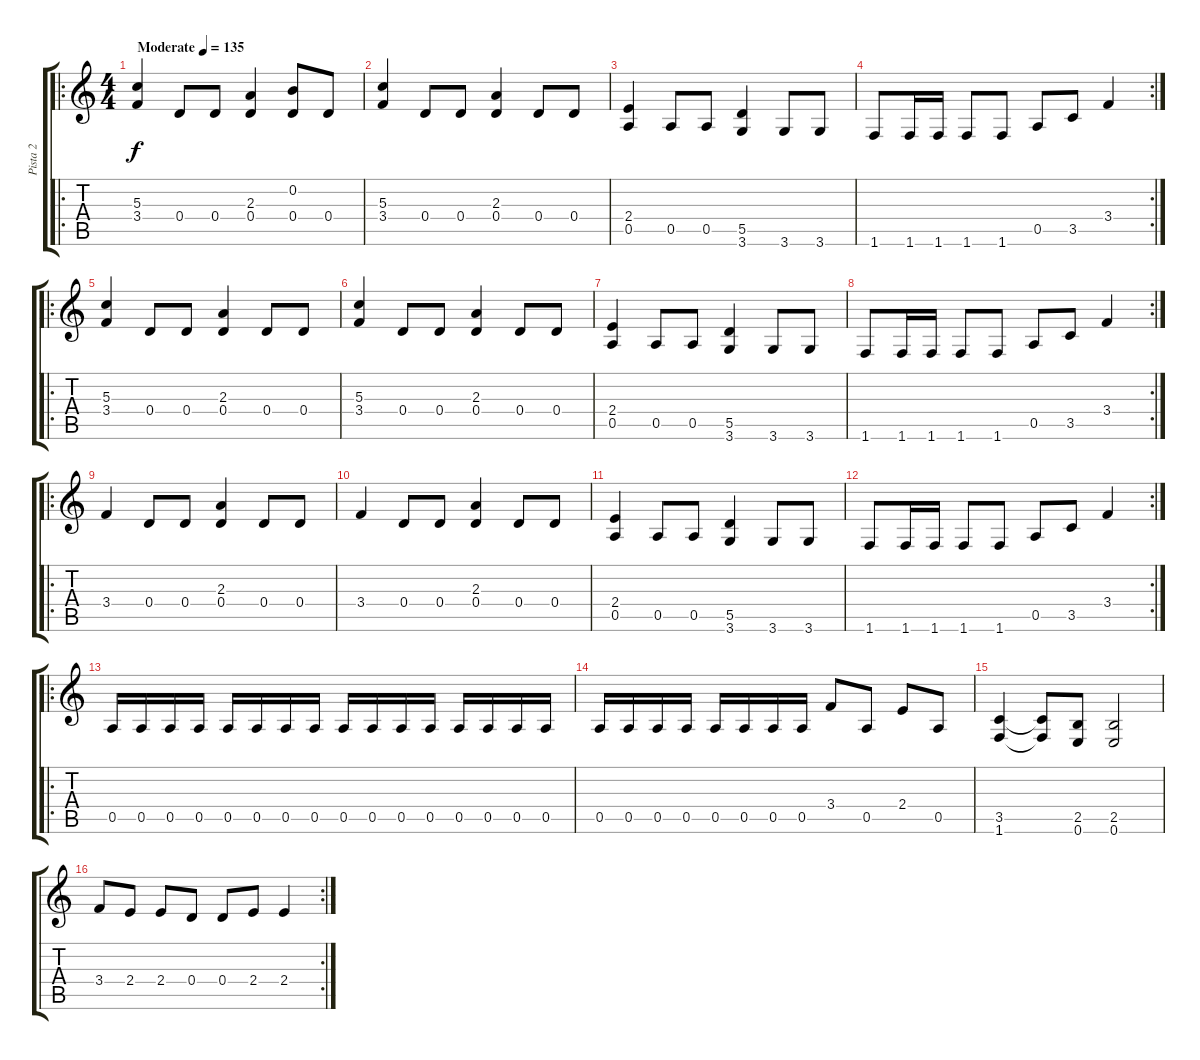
\track ("Pista 2" "Pista 2") {instrument distortionguitar}
\staff {score tabs}
\tuning (E4 B3 G3 D3 A2 E2) {hide}
\ro
\ts (4 4)
\tempo (135 "Moderate")
\clef g2
\ks c
(5.3 3.4).4{dy f instrument distortionguitar} 0.4.8 0.4.8 (2.3 0.4).4 (0.2 0.4).8 0.4.8 |
(5.3 3.4).4 0.4.8 0.4.8 (2.3 0.4).4 0.4.8 0.4.8 |
(2.4 0.5).4 0.5.8 0.5.8 (5.5 3.6).4 3.6.8 3.6.8 |
\rc 2
1.6.8 1.6.16 1.6.16 1.6.8 1.6.8 0.5.8 3.5.8 3.4.4 |
\ro
(5.3 3.4).4 0.4.8 0.4.8 (2.3 0.4).4 0.4.8 0.4.8 |
(5.3 3.4).4 0.4.8 0.4.8 (2.3 0.4).4 0.4.8 0.4.8 |
(2.4 0.5).4 0.5.8 0.5.8 (5.5 3.6).4 3.6.8 3.6.8 |
\rc 2
1.6.8 1.6.16 1.6.16 1.6.8 1.6.8 0.5.8 3.5.8 3.4.4 |
\ro
3.4.4 0.4.8 0.4.8 (2.3 0.4).4 0.4.8 0.4.8 |
3.4.4 0.4.8 0.4.8 (2.3 0.4).4 0.4.8 0.4.8 |
(2.4 0.5).4 0.5.8 0.5.8 (5.5 3.6).4 3.6.8 3.6.8 |
\rc 2
1.6.8 1.6.16 1.6.16 1.6.8 1.6.8 0.5.8 3.5.8 3.4.4 |
\ro
0.5.16 0.5.16 0.5.16 0.5.16 0.5.16 0.5.16 0.5.16 0.5.16 0.5.16 0.5.16 0.5.16 0.5.16 0.5.16 0.5.16 0.5.16 0.5.16 |
0.5.16 0.5.16 0.5.16 0.5.16 0.5.16 0.5.16 0.5.16 0.5.16 3.4.8 0.5.8 2.4.8 0.5.8 |
(3.5 1.6).4 (3.5{t} 1.6{t}).8 (2.5 0.6).8 (2.5 0.6).2 |
\rc 2
3.4.8 2.4.8 2.4.8 0.4.8 0.4.8 2.4.8 2.4.4
